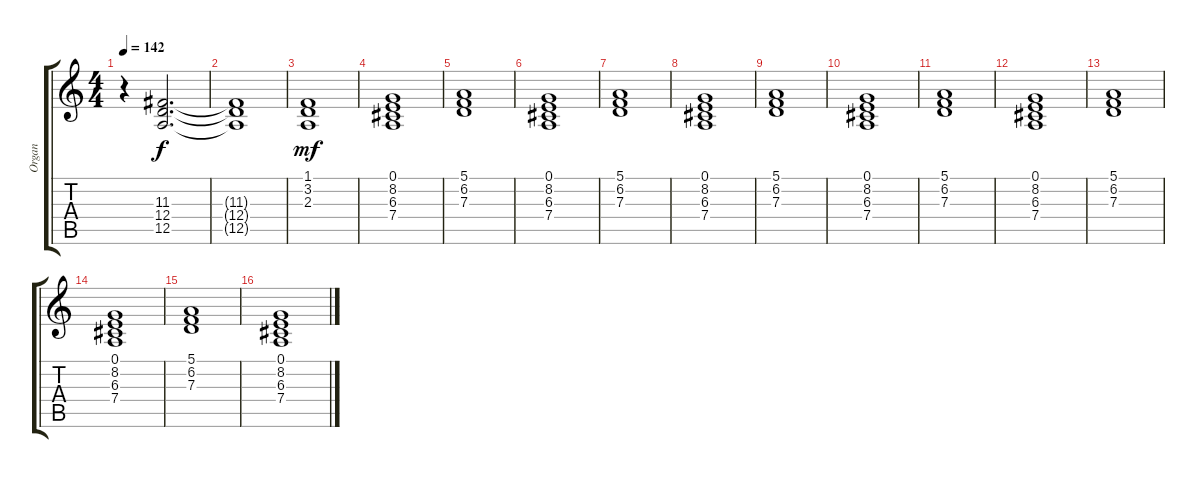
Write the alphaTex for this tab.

\track ("Organ" "Organ") {instrument drawbarorgan}
\staff {score tabs}
\tuning (E4 B3 G3 D3 A2 E2) {hide}
\ts (4 4)
\tempo 142
\clef g2
\ks c
r.4{dy f} (11.3 12.4 12.5).2{d} |
(11.3{t} 12.4{t} 12.5{t}).1 |
(1.1 3.2 2.3).1{dy mf} |
(0.1 8.2 6.3 7.4).1 |
(5.1 6.2 7.3).1 |
(0.1 8.2 6.3 7.4).1 |
(5.1 6.2 7.3).1 |
(0.1 8.2 6.3 7.4).1 |
(5.1 6.2 7.3).1 |
(0.1 8.2 6.3 7.4).1 |
(5.1 6.2 7.3).1 |
(0.1 8.2 6.3 7.4).1 |
(5.1 6.2 7.3).1 |
(0.1 8.2 6.3 7.4).1 |
(5.1 6.2 7.3).1 |
(0.1 8.2 6.3 7.4).1
